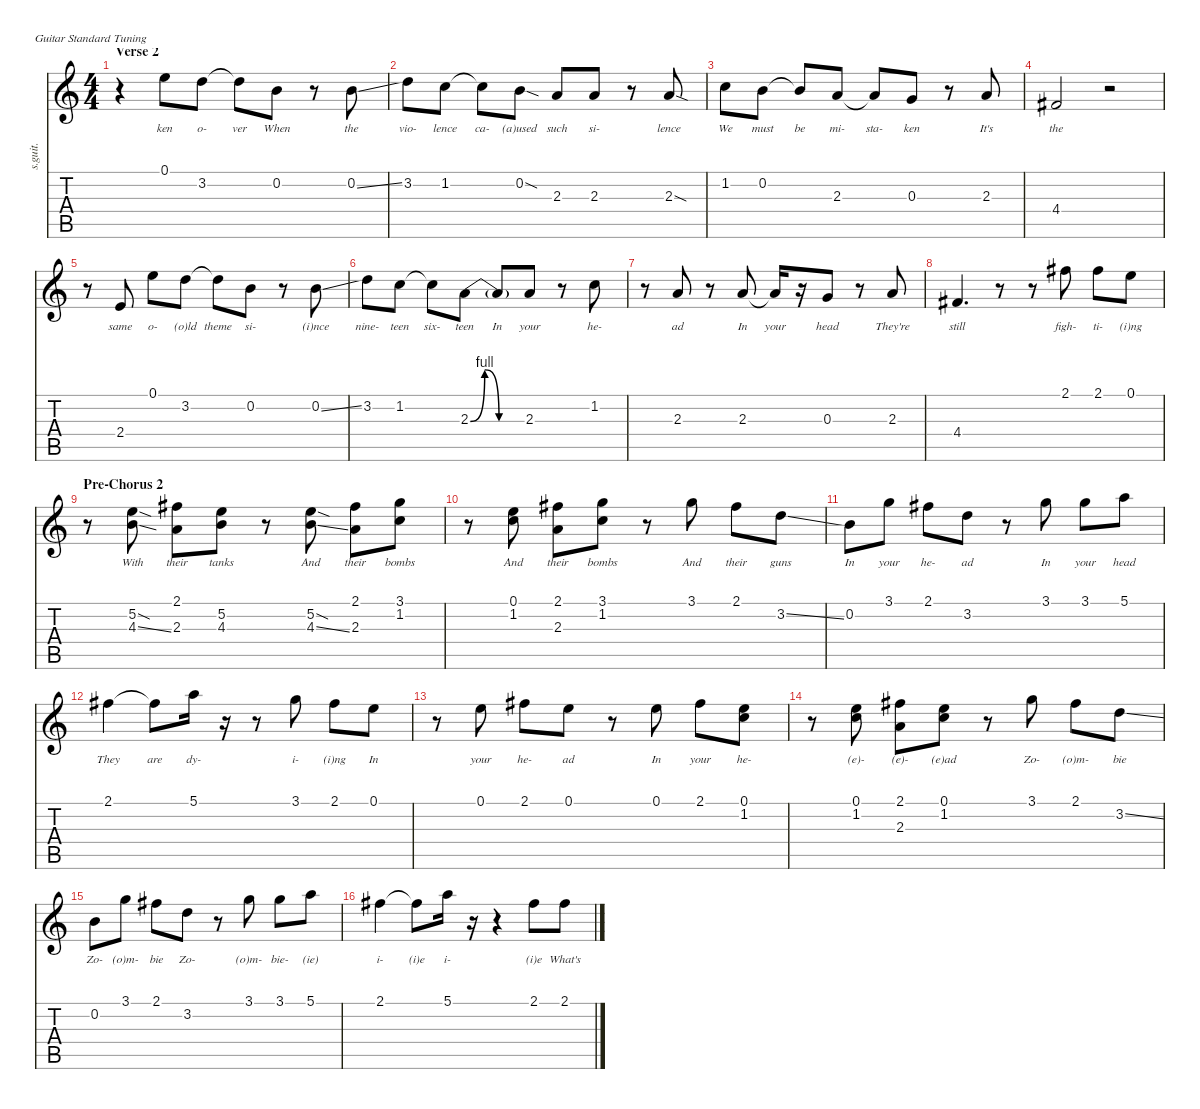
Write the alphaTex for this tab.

\defaultSystemsLayout 4
\hideDynamics
\bracketExtendMode nobrackets
\track ("Dolores O'Riordan (Vocals)" "s.guit.") {instrument flute}
\staff {score tabs}
\tuning (E4 B3 G3 D3 A2 E2)
\displaytranspose 12
\ts (4 4)
\section ("" "Verse 2")
\tempo (82 hide)
\clef g2
\ks c
r.4{dy f} 0.1.8{lyrics (0 "ken") lyrics (1 "") lyrics (2 "") lyrics (3 "") lyrics (4 "")} 3.2.8{lyrics (0 "o-") lyrics (1 "") lyrics (2 "") lyrics (3 "") lyrics (4 "")} 3.2{t}.8{lyrics (0 "ver") lyrics (1 "") lyrics (2 "") lyrics (3 "") lyrics (4 "")} 0.2.8{lyrics (0 "When") lyrics (1 "") lyrics (2 "") lyrics (3 "") lyrics (4 "")} r.8 0.2{ss}.8{lyrics (0 "the") lyrics (1 "") lyrics (2 "") lyrics (3 "") lyrics (4 "")} |
3.2.8{lyrics (0 "vio-") lyrics (1 "") lyrics (2 "") lyrics (3 "") lyrics (4 "")} 1.2.8{lyrics (0 "lence") lyrics (1 "") lyrics (2 "") lyrics (3 "") lyrics (4 "")} 1.2{t}.8{lyrics (0 "ca-") lyrics (1 "") lyrics (2 "") lyrics (3 "") lyrics (4 "")} 0.2{sod}.8{lyrics (0 "(a)used") lyrics (1 "") lyrics (2 "") lyrics (3 "") lyrics (4 "")} 2.3.8{lyrics (0 "such") lyrics (1 "") lyrics (2 "") lyrics (3 "") lyrics (4 "")} 2.3.8{lyrics (0 "si-") lyrics (1 "") lyrics (2 "") lyrics (3 "") lyrics (4 "")} r.8 2.3{sod}.8{lyrics (0 "lence") lyrics (1 "") lyrics (2 "") lyrics (3 "") lyrics (4 "")} |
1.2.8{lyrics (0 "We") lyrics (1 "") lyrics (2 "") lyrics (3 "") lyrics (4 "")} 0.2.8{lyrics (0 "must") lyrics (1 "") lyrics (2 "") lyrics (3 "") lyrics (4 "")} 0.2{t}.8{lyrics (0 "be") lyrics (1 "") lyrics (2 "") lyrics (3 "") lyrics (4 "")} 2.3.8{lyrics (0 "mi-") lyrics (1 "") lyrics (2 "") lyrics (3 "") lyrics (4 "")} 2.3{t}.8{lyrics (0 "sta-") lyrics (1 "") lyrics (2 "") lyrics (3 "") lyrics (4 "")} 0.3.8{lyrics (0 "ken") lyrics (1 "") lyrics (2 "") lyrics (3 "") lyrics (4 "")} r.8 2.3.8{lyrics (0 "It's") lyrics (1 "") lyrics (2 "") lyrics (3 "") lyrics (4 "")} |
4.4{acc #}.2{lyrics (0 "the") lyrics (1 "") lyrics (2 "") lyrics (3 "") lyrics (4 "")} r.2 |
r.8 2.4.8{lyrics (0 "same") lyrics (1 "") lyrics (2 "") lyrics (3 "") lyrics (4 "")} 0.1.8{lyrics (0 "o-") lyrics (1 "") lyrics (2 "") lyrics (3 "") lyrics (4 "")} 3.2.8{lyrics (0 "(o)ld") lyrics (1 "") lyrics (2 "") lyrics (3 "") lyrics (4 "")} 3.2{t}.8{lyrics (0 "theme") lyrics (1 "") lyrics (2 "") lyrics (3 "") lyrics (4 "")} 0.2.8{lyrics (0 "si-") lyrics (1 "") lyrics (2 "") lyrics (3 "") lyrics (4 "")} r.8 0.2{ss}.8{lyrics (0 "(i)nce") lyrics (1 "") lyrics (2 "") lyrics (3 "") lyrics (4 "")} |
3.2.8{lyrics (0 "nine-") lyrics (1 "") lyrics (2 "") lyrics (3 "") lyrics (4 "")} 1.2.8{lyrics (0 "teen") lyrics (1 "") lyrics (2 "") lyrics (3 "") lyrics (4 "")} 1.2{t}.8{lyrics (0 "six-") lyrics (1 "") lyrics (2 "") lyrics (3 "") lyrics (4 "")} 2.3{be (bendrelease 0 0 30 4 30 4 60 0)}.8{lyrics (0 "teen") lyrics (1 "") lyrics (2 "") lyrics (3 "") lyrics (4 "")} 2.3{be (hold 0 0 60 0) t}.8{lyrics (0 "In") lyrics (1 "") lyrics (2 "") lyrics (3 "") lyrics (4 "")} 2.3.8{lyrics (0 "your") lyrics (1 "") lyrics (2 "") lyrics (3 "") lyrics (4 "")} r.8 1.2.8{lyrics (0 "he-") lyrics (1 "") lyrics (2 "") lyrics (3 "") lyrics (4 "")} |
r.8 2.3.8{lyrics (0 "ad") lyrics (1 "") lyrics (2 "") lyrics (3 "") lyrics (4 "")} r.8 2.3.8{lyrics (0 "In") lyrics (1 "") lyrics (2 "") lyrics (3 "") lyrics (4 "")} 2.3{t}.16{lyrics (0 "your") lyrics (1 "") lyrics (2 "") lyrics (3 "") lyrics (4 "")} r.16 0.3.8{lyrics (0 "head") lyrics (1 "") lyrics (2 "") lyrics (3 "") lyrics (4 "")} r.8 2.3.8{lyrics (0 "They're") lyrics (1 "") lyrics (2 "") lyrics (3 "") lyrics (4 "")} |
4.4{acc #}.4{d lyrics (0 "still") lyrics (1 "") lyrics (2 "") lyrics (3 "") lyrics (4 "")} r.8 r.8 2.1{acc #}.8{lyrics (0 "figh-") lyrics (1 "") lyrics (2 "") lyrics (3 "") lyrics (4 "")} 2.1{acc #}.8{lyrics (0 "ti-") lyrics (1 "") lyrics (2 "") lyrics (3 "") lyrics (4 "")} 0.1.8{lyrics (0 "(i)ng") lyrics (1 "") lyrics (2 "") lyrics (3 "") lyrics (4 "")} |
\section ("" "Pre-Chorus 2")
r.8 (5.2{sod} 4.3{ss}).8{lyrics (0 "With") lyrics (1 "") lyrics (2 "") lyrics (3 "") lyrics (4 "")} (2.1{acc #} 2.3).8{lyrics (0 "their") lyrics (1 "") lyrics (2 "") lyrics (3 "") lyrics (4 "")} (5.2 4.3).8{lyrics (0 "tanks") lyrics (1 "") lyrics (2 "") lyrics (3 "") lyrics (4 "")} r.8 (5.2{sod} 4.3{ss}).8{lyrics (0 "And") lyrics (1 "") lyrics (2 "") lyrics (3 "") lyrics (4 "")} (2.1{acc #} 2.3).8{lyrics (0 "their") lyrics (1 "") lyrics (2 "") lyrics (3 "") lyrics (4 "")} (3.1 1.2).8{lyrics (0 "bombs") lyrics (1 "") lyrics (2 "") lyrics (3 "") lyrics (4 "")} |
r.8 (0.1 1.2).8{lyrics (0 "And") lyrics (1 "") lyrics (2 "") lyrics (3 "") lyrics (4 "")} (2.1{acc #} 2.3).8{lyrics (0 "their") lyrics (1 "") lyrics (2 "") lyrics (3 "") lyrics (4 "")} (3.1 1.2).8{lyrics (0 "bombs") lyrics (1 "") lyrics (2 "") lyrics (3 "") lyrics (4 "")} r.8 3.1.8{lyrics (0 "And") lyrics (1 "") lyrics (2 "") lyrics (3 "") lyrics (4 "")} 2.1{acc #}.8{lyrics (0 "their") lyrics (1 "") lyrics (2 "") lyrics (3 "") lyrics (4 "")} 3.2{ss}.8{lyrics (0 "guns") lyrics (1 "") lyrics (2 "") lyrics (3 "") lyrics (4 "")} |
0.2.8{lyrics (0 "In") lyrics (1 "") lyrics (2 "") lyrics (3 "") lyrics (4 "")} 3.1.8{lyrics (0 "your") lyrics (1 "") lyrics (2 "") lyrics (3 "") lyrics (4 "")} 2.1{acc #}.8{lyrics (0 "he-") lyrics (1 "") lyrics (2 "") lyrics (3 "") lyrics (4 "")} 3.2.8{lyrics (0 "ad") lyrics (1 "") lyrics (2 "") lyrics (3 "") lyrics (4 "")} r.8 3.1.8{lyrics (0 "In") lyrics (1 "") lyrics (2 "") lyrics (3 "") lyrics (4 "")} 3.1.8{lyrics (0 "your") lyrics (1 "") lyrics (2 "") lyrics (3 "") lyrics (4 "")} 5.1.8{lyrics (0 "head") lyrics (1 "") lyrics (2 "") lyrics (3 "") lyrics (4 "")} |
2.1{acc #}.4{lyrics (0 "They") lyrics (1 "") lyrics (2 "") lyrics (3 "") lyrics (4 "")} 2.1{t acc #}.8{lyrics (0 "are") lyrics (1 "") lyrics (2 "") lyrics (3 "") lyrics (4 "")} 5.1.16{lyrics (0 "dy-") lyrics (1 "") lyrics (2 "") lyrics (3 "") lyrics (4 "")} r.16 r.8 3.1.8{lyrics (0 "i-") lyrics (1 "") lyrics (2 "") lyrics (3 "") lyrics (4 "")} 2.1{acc #}.8{lyrics (0 "(i)ng") lyrics (1 "") lyrics (2 "") lyrics (3 "") lyrics (4 "")} 0.1.8{lyrics (0 "In") lyrics (1 "") lyrics (2 "") lyrics (3 "") lyrics (4 "")} |
r.8 0.1.8{lyrics (0 "your") lyrics (1 "") lyrics (2 "") lyrics (3 "") lyrics (4 "")} 2.1{acc #}.8{lyrics (0 "he-") lyrics (1 "") lyrics (2 "") lyrics (3 "") lyrics (4 "")} 0.1.8{lyrics (0 "ad") lyrics (1 "") lyrics (2 "") lyrics (3 "") lyrics (4 "")} r.8 0.1.8{lyrics (0 "In") lyrics (1 "") lyrics (2 "") lyrics (3 "") lyrics (4 "")} 2.1{acc #}.8{lyrics (0 "your") lyrics (1 "") lyrics (2 "") lyrics (3 "") lyrics (4 "")} (0.1 1.2).8{lyrics (0 "he-") lyrics (1 "") lyrics (2 "") lyrics (3 "") lyrics (4 "")} |
r.8 (0.1 1.2).8{lyrics (0 "(e)-") lyrics (1 "") lyrics (2 "") lyrics (3 "") lyrics (4 "")} (2.1{acc #} 2.3).8{lyrics (0 "(e)-") lyrics (1 "") lyrics (2 "") lyrics (3 "") lyrics (4 "")} (0.1 1.2).8{lyrics (0 "(e)ad") lyrics (1 "") lyrics (2 "") lyrics (3 "") lyrics (4 "")} r.8 3.1.8{lyrics (0 "Zo-") lyrics (1 "") lyrics (2 "") lyrics (3 "") lyrics (4 "")} 2.1{acc #}.8{lyrics (0 "(o)m-") lyrics (1 "") lyrics (2 "") lyrics (3 "") lyrics (4 "")} 3.2{ss}.8{lyrics (0 "bie") lyrics (1 "") lyrics (2 "") lyrics (3 "") lyrics (4 "")} |
0.2.8{lyrics (0 "Zo-") lyrics (1 "") lyrics (2 "") lyrics (3 "") lyrics (4 "")} 3.1.8{lyrics (0 "(o)m-") lyrics (1 "") lyrics (2 "") lyrics (3 "") lyrics (4 "")} 2.1{acc #}.8{lyrics (0 "bie") lyrics (1 "") lyrics (2 "") lyrics (3 "") lyrics (4 "")} 3.2.8{lyrics (0 "Zo-") lyrics (1 "") lyrics (2 "") lyrics (3 "") lyrics (4 "")} r.8 3.1.8{lyrics (0 "(o)m-") lyrics (1 "") lyrics (2 "") lyrics (3 "") lyrics (4 "")} 3.1.8{lyrics (0 "bie-") lyrics (1 "") lyrics (2 "") lyrics (3 "") lyrics (4 "")} 5.1.8{lyrics (0 "(ie)") lyrics (1 "") lyrics (2 "") lyrics (3 "") lyrics (4 "")} |
2.1{acc #}.4{lyrics (0 "i-") lyrics (1 "") lyrics (2 "") lyrics (3 "") lyrics (4 "")} 2.1{t acc #}.8{lyrics (0 "(i)e") lyrics (1 "") lyrics (2 "") lyrics (3 "") lyrics (4 "")} 5.1.16{lyrics (0 "i-") lyrics (1 "") lyrics (2 "") lyrics (3 "") lyrics (4 "")} r.16 r.4 2.1{acc #}.8{lyrics (0 "(i)e") lyrics (1 "") lyrics (2 "") lyrics (3 "") lyrics (4 "")} 2.1{acc #}.8{lyrics (0 "What's") lyrics (1 "") lyrics (2 "") lyrics (3 "") lyrics (4 "")}
